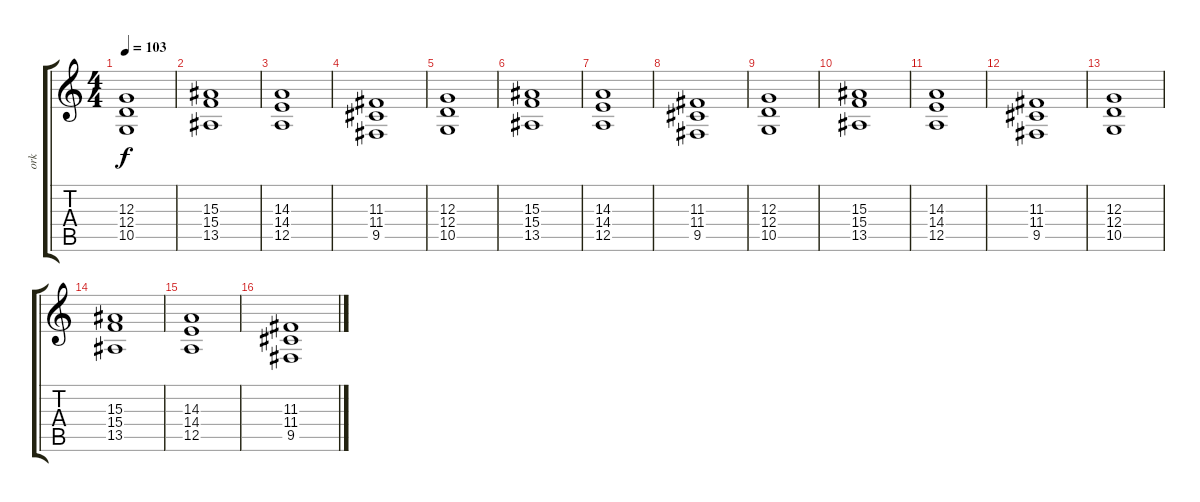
\track ("ork" "ork") {instrument stringensemble1}
\staff {score tabs}
\tuning (E4 B3 G3 D3 A2 E2) {hide}
\ts (4 4)
\tempo 103
\clef g2
\ks c
(12.3 12.4 10.5).1{dy f} |
(15.3 15.4 13.5).1 |
(14.3 14.4 12.5).1 |
(11.3 11.4 9.5).1 |
(12.3 12.4 10.5).1 |
(15.3 15.4 13.5).1 |
(14.3 14.4 12.5).1 |
(11.3 11.4 9.5).1 |
(12.3 12.4 10.5).1 |
(15.3 15.4 13.5).1 |
(14.3 14.4 12.5).1 |
(11.3 11.4 9.5).1 |
(12.3 12.4 10.5).1 |
(15.3 15.4 13.5).1 |
(14.3 14.4 12.5).1 |
(11.3 11.4 9.5).1
